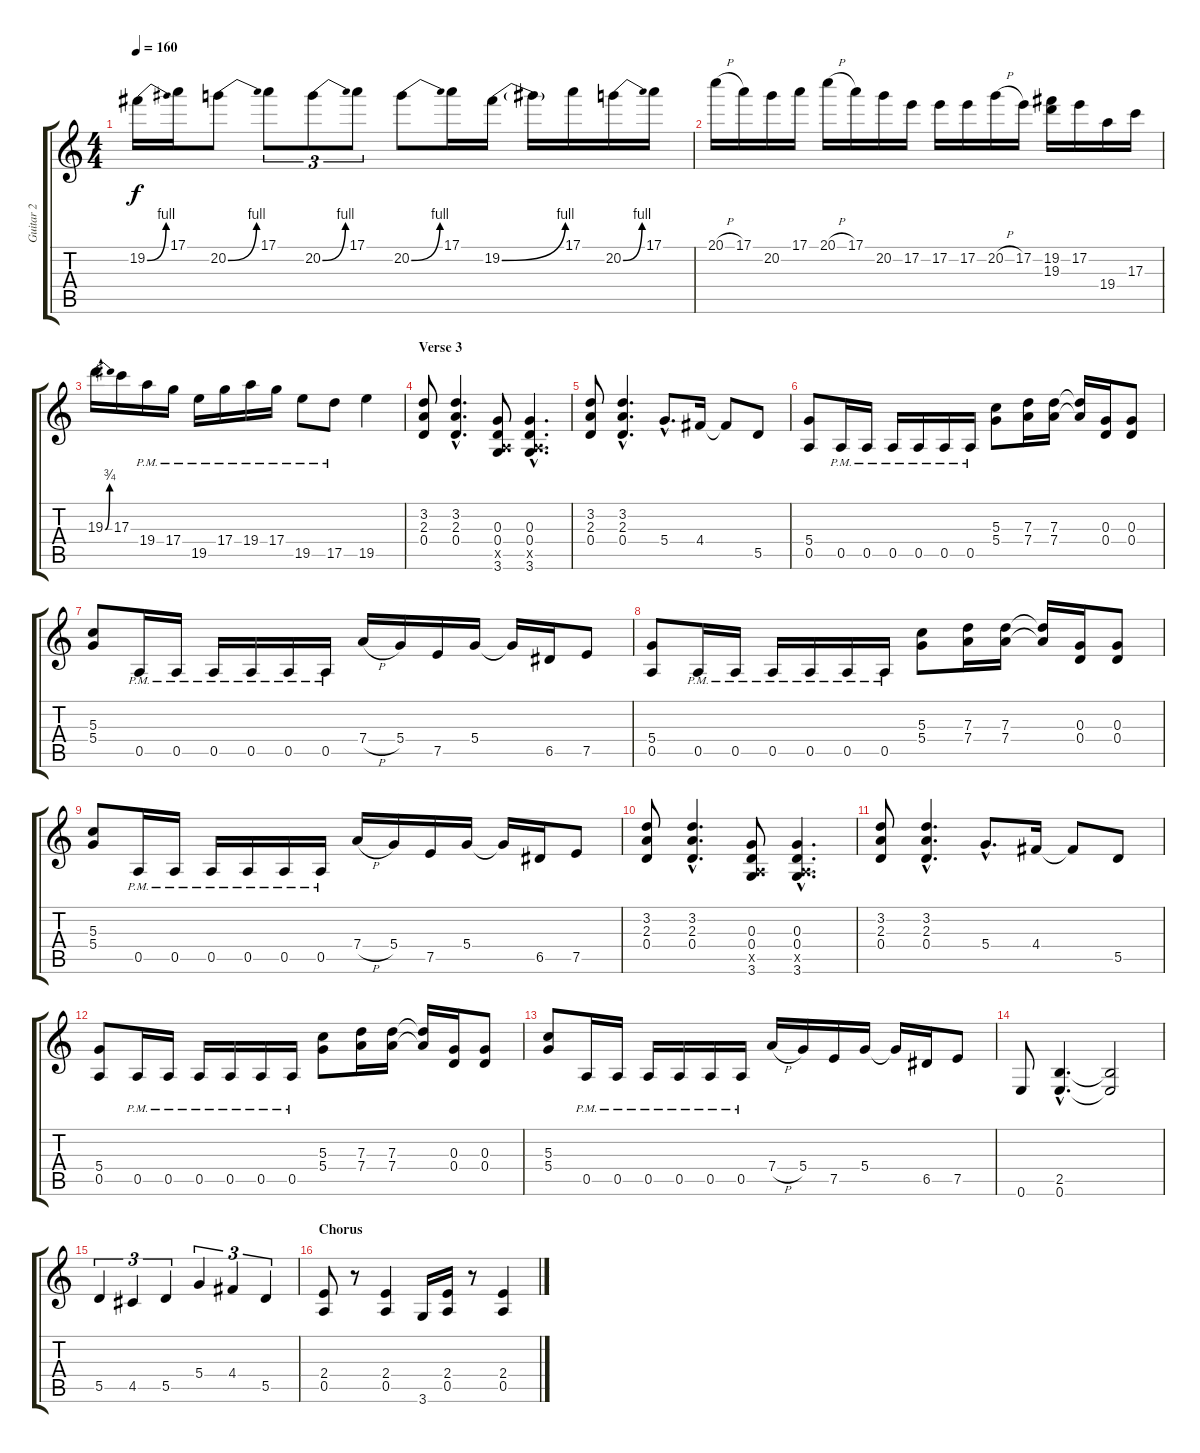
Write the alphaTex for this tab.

\track ("Guitar 2" "Guitar 2") {instrument overdrivenguitar}
\staff {score tabs}
\tuning (E4 B3 G3 D3 A2 E2) {hide}
\ts (4 4)
\tempo 160
\clef g2
\ks c
19.2{be (bend 0 0 60 4)}.16{dy f} 17.1.16 20.2{be (bend 0 0 60 4)}.8 17.1.8{tu (3 2)} 20.2{be (bend 0 0 60 4)}.8{tu (3 2)} 17.1.8{tu (3 2)} 20.2{be (bend 0 0 60 4)}.8 17.1.16 19.2{be (bend 0 0 60 4)}.16 19.2{t}.16 17.1.16 20.2{be (bend 0 0 60 4)}.16 17.1.16 |
20.1{h}.16 17.1.16 20.2.16 17.1.16 20.1{h}.16 17.1.16 20.2.16 17.2.16 17.2.16 17.2.16 20.2{h}.16 17.2.16 (19.2 19.3).16 17.2.16 19.4.16 17.3.16 |
19.3{be (bend 0 0 60 3)}.16 17.3.16 19.4{pm}.16 17.4{pm}.16 19.5{pm}.16 17.4{pm}.16 19.4{pm}.16 17.4{pm}.16 19.5{pm}.8 17.5{pm}.8 19.5.4 |
\section ("" "Verse 3")
(3.2 2.3 0.4).8 (3.2{hac} 2.3{hac} 0.4{hac}).4{d} (0.3 0.4 0.5{x} 3.6).8 (0.3{hac} 0.4{hac} 0.5{hac x} 3.6{hac}).4{d} |
(3.2 2.3 0.4).8 (3.2{hac} 2.3{hac} 0.4{hac}).4{d} 5.4{hac}.8{d} 4.4.16 4.4{t}.8 5.5.8 |
(5.4 0.5).8 0.5{pm}.16 0.5{pm}.16 0.5{pm}.16 0.5{pm}.16 0.5{pm}.16 0.5{pm}.16 (5.3 5.4).8 (7.3 7.4).16 (7.3 7.4).16 (7.3{t} 7.4{t}).16 (0.3 0.4).16 (0.3 0.4).8 |
(5.3 5.4).8 0.5{pm}.16 0.5{pm}.16 0.5{pm}.16 0.5{pm}.16 0.5{pm}.16 0.5{pm}.16 7.4{h}.16 5.4.16 7.5.16 5.4.16 5.4{t}.16 6.5.16 7.5.8 |
(5.4 0.5).8 0.5{pm}.16 0.5{pm}.16 0.5{pm}.16 0.5{pm}.16 0.5{pm}.16 0.5{pm}.16 (5.3 5.4).8 (7.3 7.4).16 (7.3 7.4).16 (7.3{t} 7.4{t}).16 (0.3 0.4).16 (0.3 0.4).8 |
(5.3 5.4).8 0.5{pm}.16 0.5{pm}.16 0.5{pm}.16 0.5{pm}.16 0.5{pm}.16 0.5{pm}.16 7.4{h}.16 5.4.16 7.5.16 5.4.16 5.4{t}.16 6.5.16 7.5.8 |
(3.2 2.3 0.4).8 (3.2{hac} 2.3{hac} 0.4{hac}).4{d} (0.3 0.4 0.5{x} 3.6).8 (0.3{hac} 0.4{hac} 0.5{hac x} 3.6{hac}).4{d} |
(3.2 2.3 0.4).8 (3.2{hac} 2.3{hac} 0.4{hac}).4{d} 5.4{hac}.8{d} 4.4.16 4.4{t}.8 5.5.8 |
(5.4 0.5).8 0.5{pm}.16 0.5{pm}.16 0.5{pm}.16 0.5{pm}.16 0.5{pm}.16 0.5{pm}.16 (5.3 5.4).8 (7.3 7.4).16 (7.3 7.4).16 (7.3{t} 7.4{t}).16 (0.3 0.4).16 (0.3 0.4).8 |
(5.3 5.4).8 0.5{pm}.16 0.5{pm}.16 0.5{pm}.16 0.5{pm}.16 0.5{pm}.16 0.5{pm}.16 7.4{h}.16 5.4.16 7.5.16 5.4.16 5.4{t}.16 6.5.16 7.5.8 |
0.6.8 (2.5{hac} 0.6{hac}).4{d} (2.5{t} 0.6{t}).2 |
5.5.4{tu (3 2)} 4.5.4{tu (3 2)} 5.5.4{tu (3 2)} 5.4.4{tu (3 2)} 4.4.4{tu (3 2)} 5.5.4{tu (3 2)} |
\section ("" "Chorus")
(2.4 0.5).8 r.8 (2.4 0.5).4 3.6.16 (2.4 0.5).16 r.8 (2.4 0.5).4
